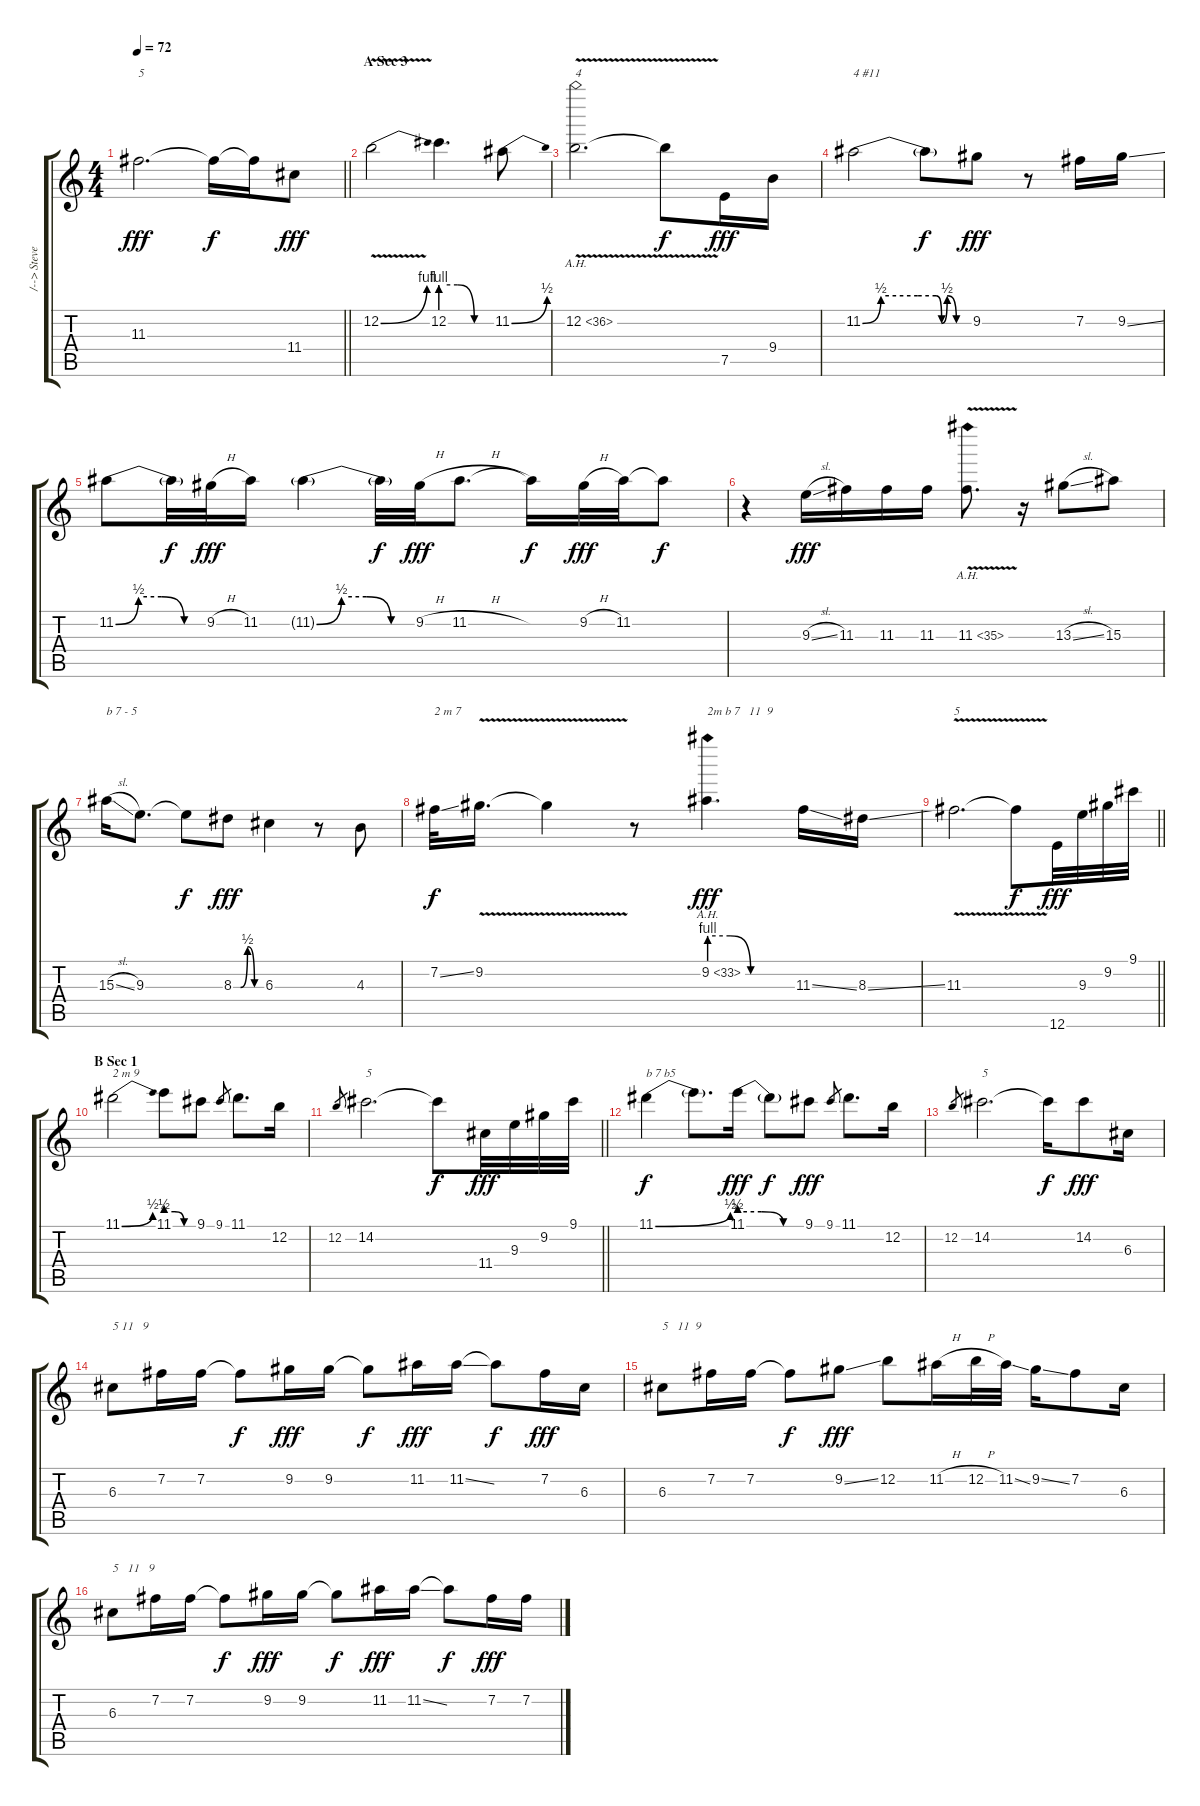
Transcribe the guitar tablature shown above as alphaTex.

\track ("/--> Steve Vai <---/" "/--> Steve") {instrument overdrivenguitar}
\staff {score tabs}
\tuning (E4 B3 G3 D3 A2 E2) {hide}
\ts (4 4)
\tempo 72
\clef g2
\barLineRight lightlight
\ks c
11.3.2{d txt "5" dy fff} 11.3{t}.16{dy f} 11.3{t}.16 11.4.8{dy fff} |
\section ("" "A Sec 3")
12.2{be (bend 0 0 60 4) v}.2{txt ""} 12.2{be (custom 0 4 20 4 40 0 60 0)}.4{d} 11.2{be (bend 0 0 60 2)}.8 |
12.2{ah 24 v}.2{d txt "4"} 12.2{t}.8{dy f} 7.5.16{dy fff} 9.4.16 |
11.2{be (custom 0 0 10 2 30 2 40 2 43 0 46 2 51 0 60 0)}.2{txt "4 #11"} 11.2{t}.8{dy f} 9.2.8{dy fff} r.8 7.2.16 9.2{ss}.16 |
11.2{be (custom 0 0 15 2 30 2 45 0 60 0)}.8{txt ""} 11.2{t}.32{dy f} 9.2{h}.32{dy fff} 11.2.16 11.2{be (custom 0 0 15 2 30 2 45 0 60 0) g}.4 11.2{t}.32{dy f} 9.2{h}.32{dy fff} 11.2{h}.8{d} 11.2{t}.16{dy f} 9.2{h}.32{dy fff} 11.2.32 11.2{t}.8{dy f} |
r.4{txt ""} 9.3{sl}.16{dy fff} 11.3.16 11.3.16 11.3.16 11.3{ah 24 v}.8{d} r.16 13.3{sl}.8 15.3.8 |
15.3{sl}.16{txt "b 7 - 5"} 9.3.8{d} 9.3{t}.8{dy f} 8.3{be (custom 0 0 15 0 30 2 45 0 60 0)}.8{dy fff} 6.3.4 r.8 4.3.8 |
7.2{ss}.32{txt "2 m 7" dy f} 9.2{v}.16{d} 9.2{t}.4 r.8 9.2{be (custom 0 4 15 4 30 0 60 0) ah 24}.4{d txt "2m b 7   11  9" dy fff} 11.3{ss}.16 8.3{ss}.16 |
\barLineRight lightlight
11.3{v}.2{d txt "5"} 11.3{t}.8{dy f} 12.6.32{dy fff} 9.3.32 9.2.32 9.1.32 |
\section ("" "B Sec 1")
11.1{be (bend 0 0 60 2)}.2{txt "2 m 9"} 11.1{be (custom 0 2 20 2 40 0 60 0)}.8 9.1.8 9.1.8{gr} 11.1.8{d} 12.2.16 |
\barLineRight lightlight
12.2.8{gr} 14.2.2{d txt "5"} 14.2{t}.8{dy f} 11.4.32{dy fff} 9.3.32 9.2.32 9.1.32 |
\section ("" "")
11.1{be (bend 0 0 60 2)}.4{txt "b 7 b5 " dy f} 11.1{t}.8{d} 11.1{be (custom 0 2 20 2 40 0 60 0)}.16{dy fff} 11.1{t}.8{txt "" dy f} 9.1.8{dy fff} 9.1.8{gr} 11.1.8{d} 12.2.16 |
12.2.8{gr} 14.2.2{d txt "5"} 14.2{t}.16{dy f} 14.2.8{dy fff} 6.3.16 |
6.3.8{txt "5 11   9"} 7.2.16 7.2.16 7.2{t}.8{dy f} 9.2.16{dy fff} 9.2.16 9.2{t}.8{dy f} 11.2.16{dy fff} 11.2{ss}.16 11.2{t}.8{dy f} 7.2.16{dy fff} 6.3.16 |
6.3.8{txt "5   11  9"} 7.2.16 7.2.16 7.2{t}.8{dy f} 9.2{ss}.8{dy fff} 12.2.8 11.2{h}.16 12.2{h}.32 11.2{ss}.32 9.2{ss}.16 7.2.8 6.3.16 |
6.3.8{txt "5   11   9"} 7.2.16 7.2.16 7.2{t}.8{dy f} 9.2.16{dy fff} 9.2.16 9.2{t}.8{dy f} 11.2.16{dy fff} 11.2{ss}.16 11.2{t}.8{dy f} 7.2.16{dy fff} 7.2{ss}.16
